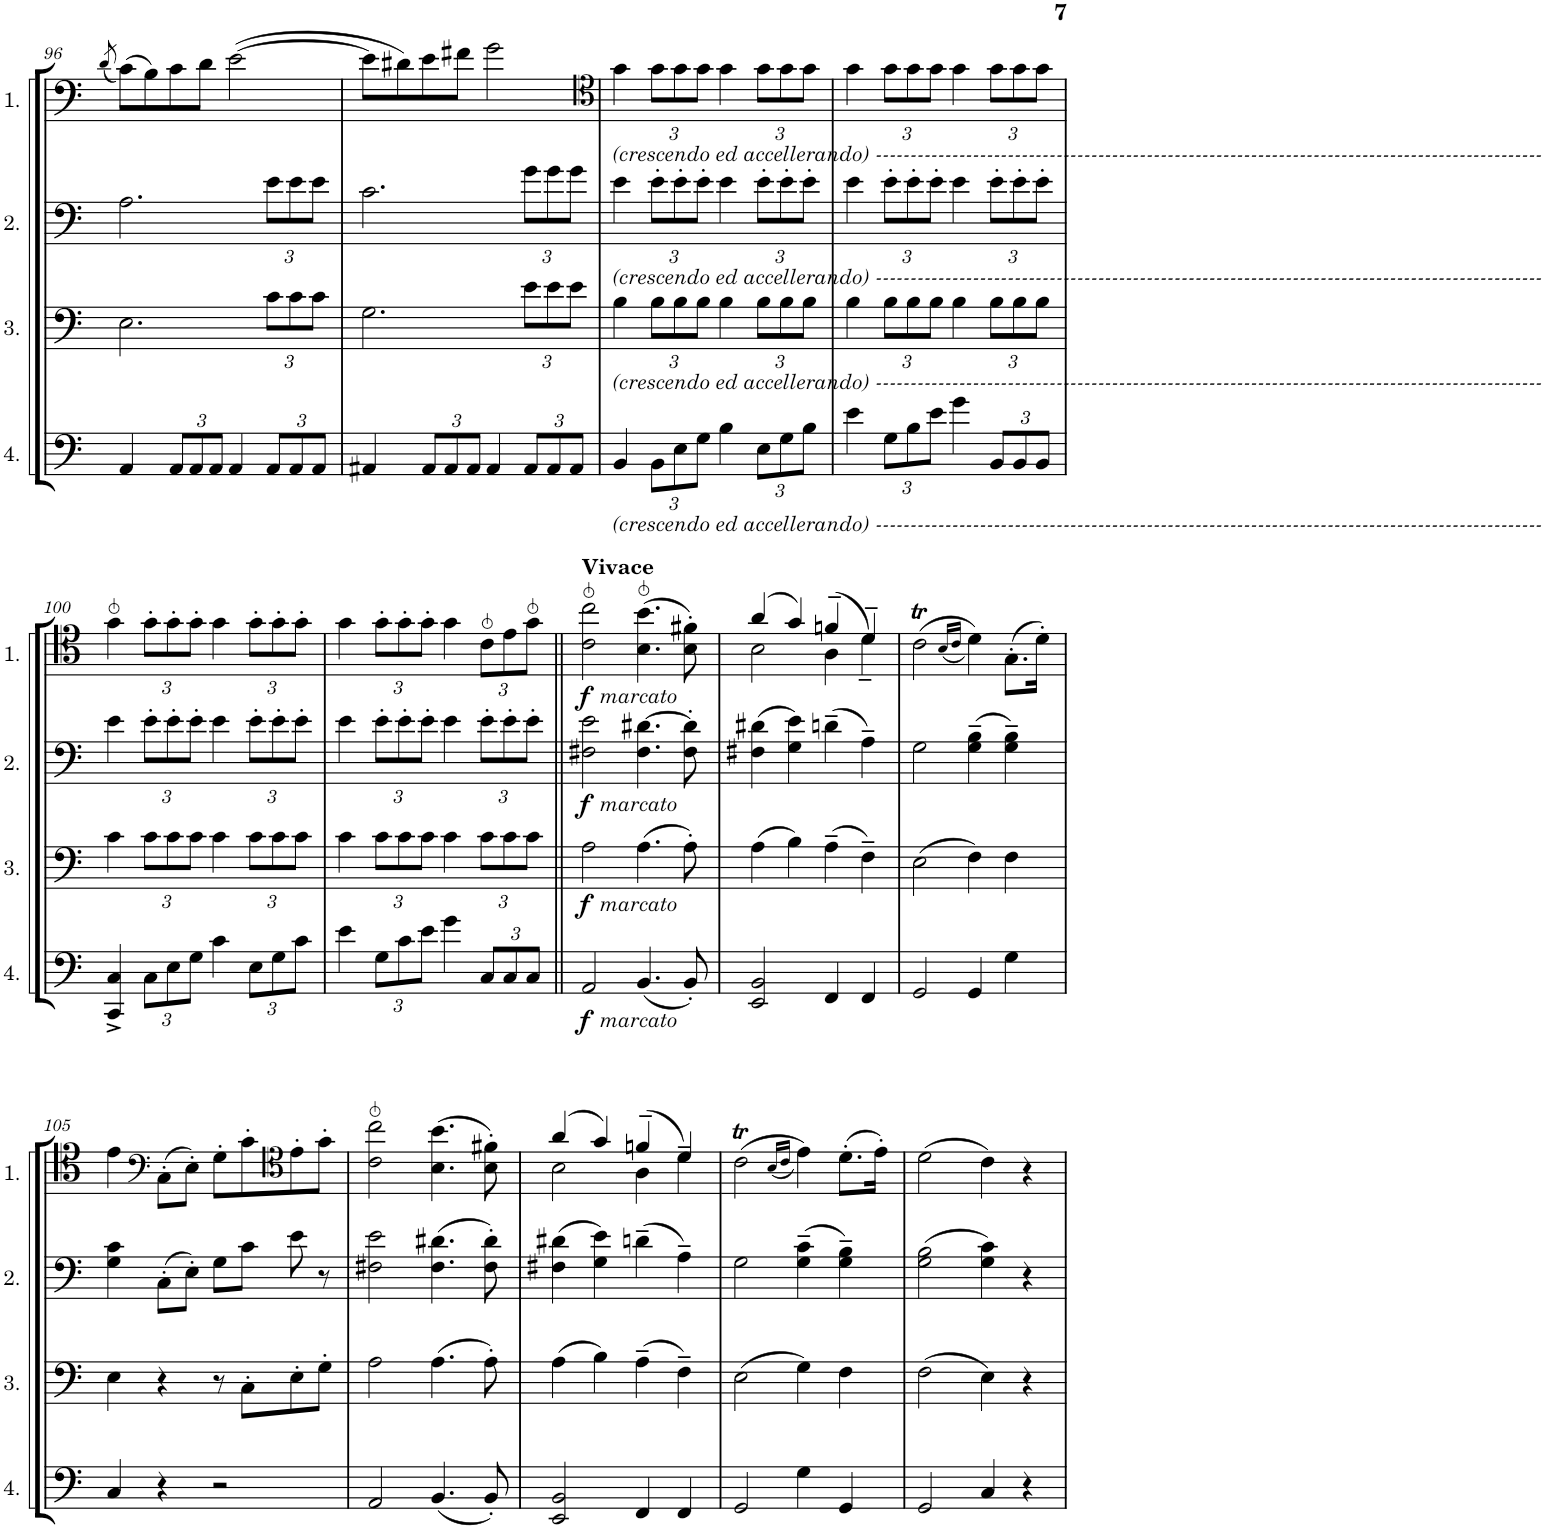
**kern	**dynam	**kern	**dynam	**kern	**dynam	**kern	**dynam
*part4	*part4	*part3	*part3	*part2	*part2	*part1	*part1
*staff4	*staff4	*staff3	*staff3	*staff2	*staff2	*staff1	*staff1
*I"Cello 4	*	*I"Cello 3	*	*I"Cello 2	*	*I"Cello 1	*
!!LO:PB:g=z
*clefF4	*	*clefF4	*	*clefF4	*	*clefF4	*
*k[]	*	*k[]	*	*k[]	*	*k[]	*
*M4/4	*	*M4/4	*	*M4/4	*	*M4/4	*
*met(c)	*	*met(c)	*	*met(c)	*	*met(c)	*
=96	=96	=96	=96	=96	=96	=96	=96
.	.	.	.	.	.	(8qd/	.
4AA/	.	2.E\	.	2.A\	.	(8c\L)	.
.	.	.	.	.	.	8B\)	.
*Xbrackettup	*	*	*	*	*	*	*
12AA/L	.	.	.	.	.	8c\	.
12AA/	.	.	.	.	.	.	.
.	.	.	.	.	.	8d\J	.
12AA/J	.	.	.	.	.	.	.
4AA/	.	.	.	.	.	([2e\	.
*	*	*Xbrackettup	*	*Xbrackettup	*	*	*
12AA/L	.	12c\L	.	12e\L	.	.	.
12AA/	.	12c\	.	12e\	.	.	.
12AA/J	.	12c\J	.	12e\J	.	.	.
=97	=97	=97	=97	=97	=97	=97	=97
4AA#X/	.	2.G\	.	2.c\	.	8e\L]	.
.	.	.	.	.	.	8d#X\)	.
12AA#/L	.	.	.	.	.	8e\	.
12AA#/	.	.	.	.	.	.	.
.	.	.	.	.	.	8f#X\J	.
12AA#/J	.	.	.	.	.	.	.
4AA#/	.	.	.	.	.	2g\	.
12AA#/L	.	12e\L	.	12g\L	.	.	.
12AA#/	.	12e\	.	12g\	.	.	.
12AA#/J	.	12e\J	.	12g\J	.	.	.
=98	=98	=98	=98	=98	=98	=98	=98
*	*	*	*	*	*	*clefC4	*
!	!	!	!	!	!	!LO:TX:b:i:t=(crescendo ed accellerando) ------------------------------------------------------------------------------------------------	!
!	!	!	!	!LO:TX:b:i:t=(crescendo ed accellerando) ------------------------------------------------------------------------------------------------	!	!	!
!	!	!LO:TX:b:i:t=(crescendo ed accellerando) ------------------------------------------------------------------------------------------------	!	!	!	!	!
!LO:TX:b:i:t=(crescendo ed accellerando) ------------------------------------------------------------------------------------------------	!	!	!	!	!	!	!
4BB/	.	4B\	.	4e\	.	4g\	.
*	*	*	*	*	*	*Xbrackettup	*
12BB\L	.	12B\L	.	12e'\L	.	12g\L	.
12E\	.	12B\	.	12e'\	.	12g\	.
12G\J	.	12B\J	.	12e'\J	.	12g\J	.
4B\	.	4B\	.	4e\	.	4g\	.
12E\L	.	12B\L	.	12e'\L	.	12g\L	.
12G\	.	12B\	.	12e'\	.	12g\	.
12B\J	.	12B\J	.	12e'\J	.	12g\J	.
=99	=99	=99	=99	=99	=99	=99	=99
4e\	.	4B\	.	4e\	.	4g\	.
12G\L	.	12B\L	.	12e'\L	.	12g\L	.
12B\	.	12B\	.	12e'\	.	12g\	.
12e\J	.	12B\J	.	12e'\J	.	12g\J	.
4g\	.	4B\	.	4e\	.	4g\	.
12BB/L	.	12B\L	.	12e'\L	.	12g\L	.
12BB/	.	12B\	.	12e'\	.	12g\	.
12BB/J	.	12B\J	.	12e'\J	.	12g\J	.
!!LO:LB:g=z
=100	=100	=100	=100	=100	=100	=100	=100
4CC/^ 4C/^	.	4c\	.	4e\	.	4g\	.
12C\L	.	12c\L	.	12e'\L	.	12g'\L	.
12E\	.	12c\	.	12e'\	.	12g'\	.
12G\J	.	12c\J	.	12e'\J	.	12g'\J	.
4c\	.	4c\	.	4e\	.	4g\	.
12E\L	.	12c\L	.	12e'\L	.	12g'\L	.
12G\	.	12c\	.	12e'\	.	12g'\	.
12c\J	.	12c\J	.	12e'\J	.	12g'\J	.
=101	=101	=101	=101	=101	=101	=101	=101
4e\	.	4c\	.	4e\	.	4g\	.
12G\L	.	12c\L	.	12e'\L	.	12g'\L	.
12c\	.	12c\	.	12e'\	.	12g'\	.
12e\J	.	12c\J	.	12e'\J	.	12g'\J	.
4g\	.	4c\	.	4e\	.	4g\	.
12C/L	.	12c\L	.	12e'\L	.	12c\L	.
12C/	.	12c\	.	12e'\	.	12e\	.
12C/J	.	12c\J	.	12e'\J	.	12g\J	.
=102||	=102||	=102||	=102||	=102||	=102||	=102||	=102||
!	!	!	!	!	!	!LO:TX:a:B:t=Vivace	!
!	!LO:DY:b	!	!	!	!	!	!
!	!LO:DY:n=1:b	!	!LO:DY:b	!	!	!	!
!	!	!	!LO:DY:n=1:b	!	!LO:DY:b	!	!
!	!	!	!	!	!LO:DY:n=1:b	!	!LO:DY:b
!	!	!	!	!	!	!	!LO:DY:n=1:b
2AA/	f other-dynamics	2A\	f other-dynamics	2F#X\ 2e\	f other-dynamics	2c\ 2cc\	f other-dynamics
(4.BB/	.	(4.A\	.	4.F#\ [4.d#X\	.	(4.B\ 4.b\	.
8BB'/)	.	8A'\)	.	8F#\' 8d#\]'	.	8B\' 8f#X\')	.
=103	=103	=103	=103	=103	=103	=103	=103
*	*	*	*	*	*	*^	*
2EE/ 2BB/	.	(4A\	.	(4F#X\ 4d#X\	.	2B\	(>4a/	.
.	.	4B\)	.	4G\ 4e\)	.	.	4g/)	.
4FF/	.	(4A~\	.	(4dn~\	.	4A\	(>4fn~>/	.
4FF/	.	4F~\)	.	4A~\)	.	4d~/	4d~\)	.
*	*	*	*	*	*	*v	*v	*
=104	=104	=104	=104	=104	=104	=104	=104
2GG/	.	(2E\	.	2G\	.	(2cT\	.
.	.	.	.	.	.	(16qB/LL	.
.	.	.	.	.	.	16qc/JJ	.
4GG/	.	4F\)	.	(4G\~ 4B\~	.	4d\))	.
4G\	.	4F\	.	4G\~ 4B\~)	.	(8.G'\L	.
.	.	.	.	.	.	16d'\Jk)	.
!!LO:LB:g=z
=105	=105	=105	=105	=105	=105	=105	=105
4C/	.	4E\	.	4G\ 4c\	.	4e\	.
*	*	*	*	*	*	*clefF4	*
4r	.	4r	.	(8C'\L	.	(8C'\L	.
.	.	.	.	8E'\J)	.	8E'\J)	.
2r	.	8r	.	8G\L	.	8G'\L	.
.	.	8C'\L	.	8c\J	.	8c'\	.
*	*	*	*	*	*	*clefC4	*
.	.	8E'\	.	8e\	.	8e'\	.
.	.	8G'\J	.	8r	.	8g'\J	.
=106	=106	=106	=106	=106	=106	=106	=106
2AA/	.	2A\	.	2F#X\ 2e\	.	2c\ 2cc\	.
(4.BB/	.	(4.A\	.	(4.F#\ 4.d#X\	.	(4.B\ 4.b\	.
8BB'/)	.	8A'\)	.	8F#\' 8d#\')	.	8B\' 8f#X\')	.
=107	=107	=107	=107	=107	=107	=107	=107
*	*	*	*	*	*	*^	*
2EE/ 2BB/	.	(4A\	.	(4F#X\ 4d#X\	.	2B\	(>4a/	.
.	.	4B\)	.	4G\ 4e\)	.	.	4g/)	.
4FF/	.	(4A~\	.	(4dn~\	.	4A\	(>4fn~/	.
4FF/	.	4F~\)	.	4A~\)	.	4d/	4d~>\)	.
*	*	*	*	*	*	*v	*v	*
=108	=108	=108	=108	=108	=108	=108	=108
2GG/	.	(2E\	.	2G\	.	(2cT\	.
.	.	.	.	.	.	(16qB/LL	.
.	.	.	.	.	.	16qc/JJ	.
4G\	.	4G\)	.	(4G\~ 4c\~	.	4e\))	.
4GG/	.	4F\	.	4G\~ 4B\~)	.	(8.d'\L	.
.	.	.	.	.	.	16e'\Jk)	.
=109	=109	=109	=109	=109	=109	=109	=109
2GG/	.	(2F\	.	(2G\ 2B\	.	(2d\	.
4C/	.	4E\)	.	4G\ 4c\)	.	4c\)	.
4r	.	4r	.	4r	.	4r	.
=	=	=	=	=	=	=	=
*-	*-	*-	*-	*-	*-	*-	*-
